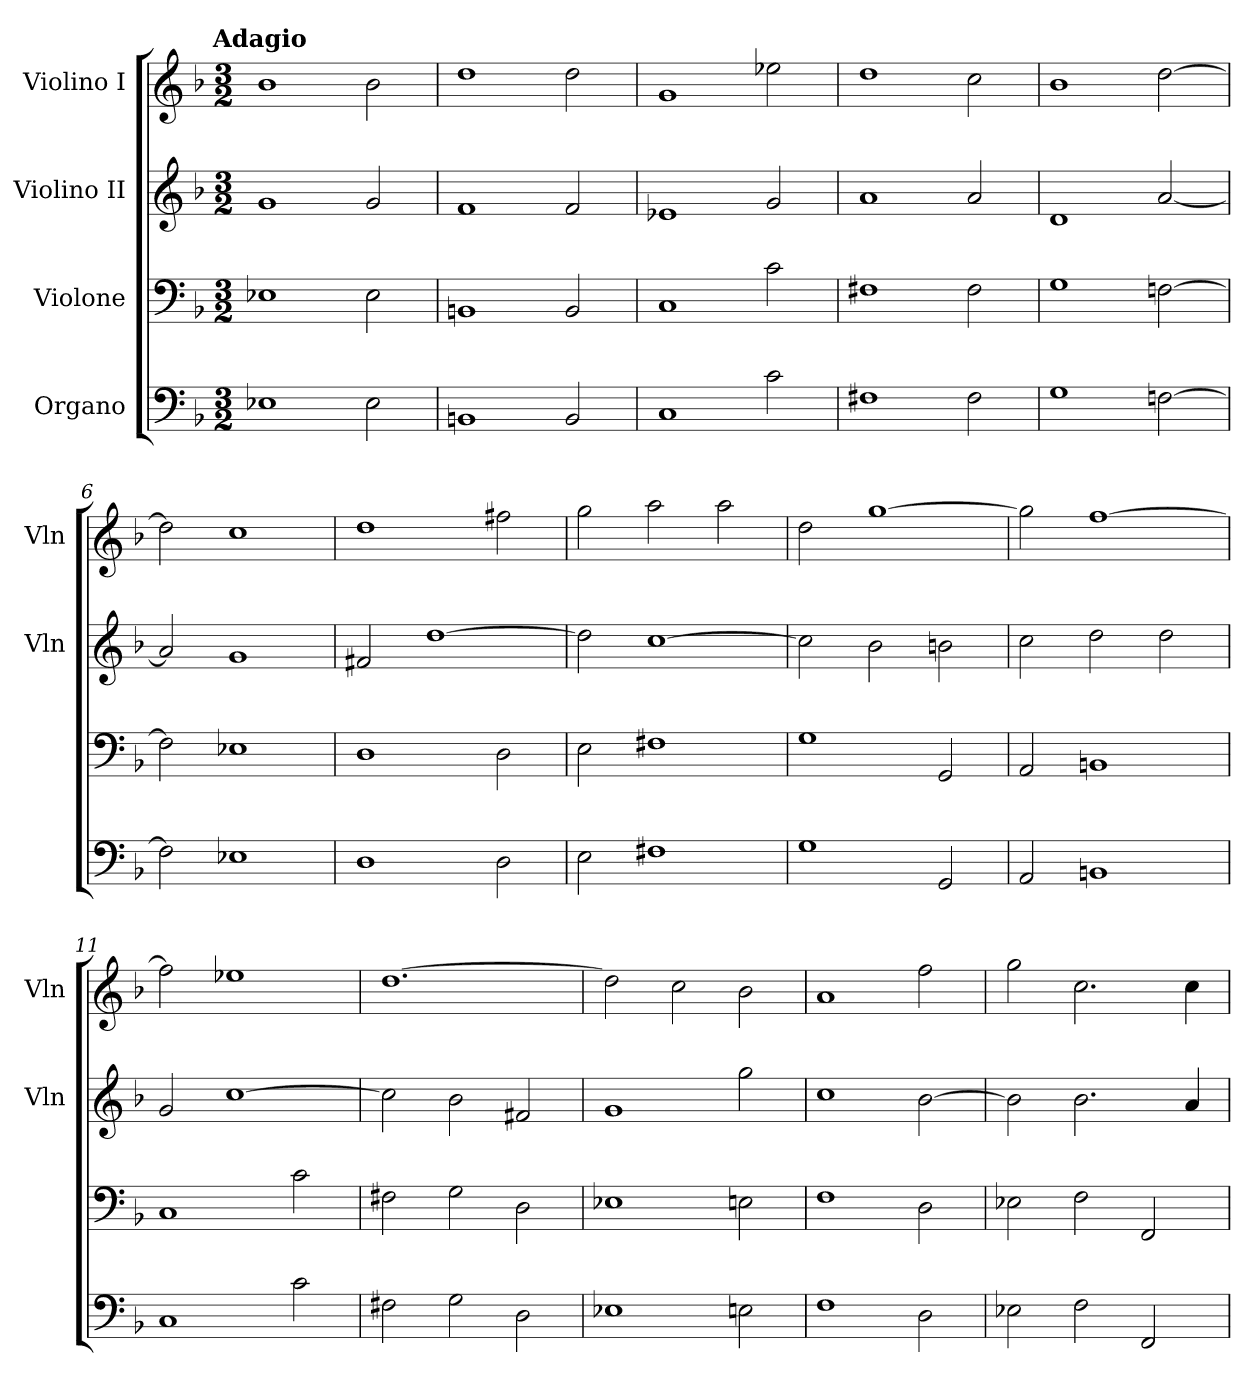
**kern	**kern	**kern	**kern
*part4	*part3	*part2	*part1
*staff4	*staff3	*staff2	*staff1
*I"Organo	*I"Violone	*I"Violino II	*I"Violino I
*	*	*I'Vln	*I'Vln
*clefF4	*clefF4	*clefG2	*clefG2
*k[b-]	*k[b-]	*k[b-]	*k[b-]
*F:	*F:	*F:	*F:
!!LO:TX:omd:t=Adagio
*M3/2	*M3/2	*M3/2	*M3/2
*MM56	*MM56	*MM56	*MM56
=1	=1	=1	=1
1E-X	1E-X	1g	1b-
2E-	2E-	2g	2b-
=2	=2	=2	=2
1BBn	1BBn	1f	1dd
2BB	2BB	2f	2dd
=3	=3	=3	=3
1C	1C	1e-X	1g
2c	2c	2g	2ee-X
=4	=4	=4	=4
1F#X	1F#X	1a	1dd
2F#	2F#	2a	2cc
=5	=5	=5	=5
1G	1G	1d	1b-
[2Fn	[2Fn	[2a	[2dd
=6	=6	=6	=6
2F]	2F]	2a]	2dd]
1E-X	1E-X	1g	1cc
=7	=7	=7	=7
1D	1D	2f#X	1dd
.	.	[1dd	.
2D	2D	.	2ff#X
=8	=8	=8	=8
2E	2E	2dd]	2gg
1F#X	1F#X	[1cc	2aa
.	.	.	2aa
=9	=9	=9	=9
1G	1G	2cc]	2dd
.	.	2b-	[1gg
2GG	2GG	2bn	.
=10	=10	=10	=10
2AA	2AA	2cc	2gg]
1BBn	1BBn	2dd	[1ff
.	.	2dd	.
=11	=11	=11	=11
1C	1C	2g	2ff]
.	.	[1cc	1ee-X
2c	2c	.	.
=12	=12	=12	=12
2F#X	2F#X	2cc]	[1.dd
2G	2G	2b-	.
2D	2D	2f#X	.
=13	=13	=13	=13
1E-X	1E-X	1g	2dd]
.	.	.	2cc
2En	2En	2gg	2b-
=14	=14	=14	=14
1F	1F	1cc	1a
2D	2D	[2b-	2ff
=15	=15	=15	=15
2E-X	2E-X	2b-]	2gg
2F	2F	2.b-	2.cc
2FF	2FF	.	.
.	.	4a	4cc
=	=	=	=
*-	*-	*-	*-
